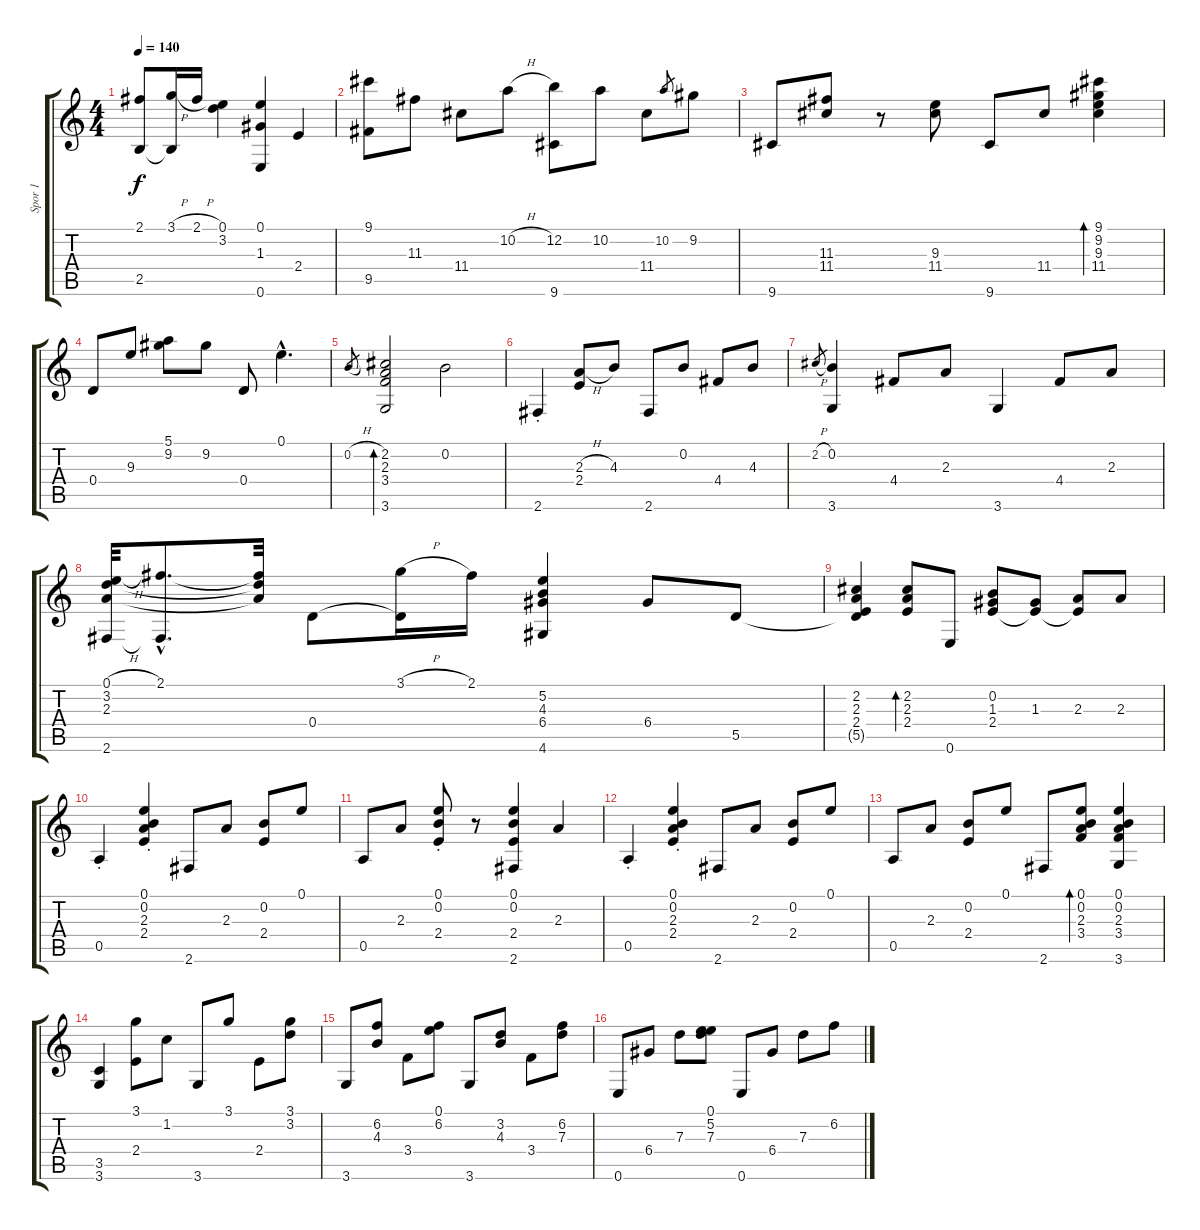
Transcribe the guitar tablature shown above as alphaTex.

\track ("Spor 1" "Spor 1") {instrument acousticguitarnylon}
\staff {score tabs}
\tuning (E4 B3 G3 D3 A2 E2) {hide}
\ts (4 4)
\tempo 140
\clef g2
\ks c
(2.1{t} 2.5).8{dy f} (3.1{h} 2.5{t}).16 2.1{h}.16 (0.1 3.2).4 (0.1 1.3 0.6).4 2.4.4 |
(9.1 9.5).8 11.3.8 11.4.8 10.2{h}.8 (12.2 9.6).8 10.2.8 11.4.8 10.2.8{gr} 9.2.8 |
9.6.8 (11.3 11.4).8 r.8 (9.3 11.4).8 9.6.8 11.4.8 (9.1 9.2 9.3 11.4).4{bd 60} |
0.4.8 9.3.8 (5.1 9.2).8 9.2.8 0.4.8 0.1{hac}.4{d} |
0.2{h}.8{gr} (2.2 2.3 3.4 3.6).2{bd 120} 0.2.2 |
2.6{st}.4 (2.3{h} 2.4).8 4.3.8 2.6.8 0.2.8 4.4.8 4.3.8 |
2.2{h}.8{gr} (0.2 3.6).4 4.4.8 2.3.8 3.6.4 4.4.8 2.3.8 |
(0.1{h} 3.2 2.3 2.6).32 (2.1{hac} 2.6{hac t}).8{d} (2.1{t} 3.2{t} 2.3{t}).32 0.4.8 (3.1{h} 0.4{t}).16 2.1.16 (5.2 4.3 6.4 4.6).4 6.4.8 5.5.8 |
(2.2 2.3 2.4 5.5{t}).4 (2.2 2.3 2.4).8{bd 120} 0.6.8 (0.2 1.3 2.4).8 (1.3 2.4{t}).8 (2.3 2.4{t}).8 2.3.8 |
0.5{st}.4 (0.1{st} 0.2{st} 2.3{st} 2.4{st}).4 2.6.8 2.3.8 (0.2 2.4).8 0.1.8 |
0.5.8 2.3.8 (0.1{st} 0.2{st} 2.4{st}).8 r.8 (0.1 0.2 2.4 2.6).4 2.3.4 |
0.5{st}.4 (0.1{st} 0.2{st} 2.3{st} 2.4{st}).4 2.6.8 2.3.8 (0.2 2.4).8 0.1.8 |
0.5.8 2.3.8 (0.2 2.4).8 0.1.8 2.6.8 (0.1 0.2 2.3 3.4).8{bd 480} (0.1 0.2 2.3 3.4 3.6).4 |
(3.5 3.6).4 (3.1 2.4).8 1.2.8 3.6.8 3.1.8 2.4.8 (3.1 3.2).8 |
3.6.8 (6.2 4.3).8 3.4.8 (0.1 6.2).8 3.6.8 (3.2 4.3).8 3.4.8 (6.2 7.3).8 |
0.6.8 6.4.8 7.3.8 (0.1 5.2 7.3).8 0.6.8 6.4.8 7.3.8 6.2.8
